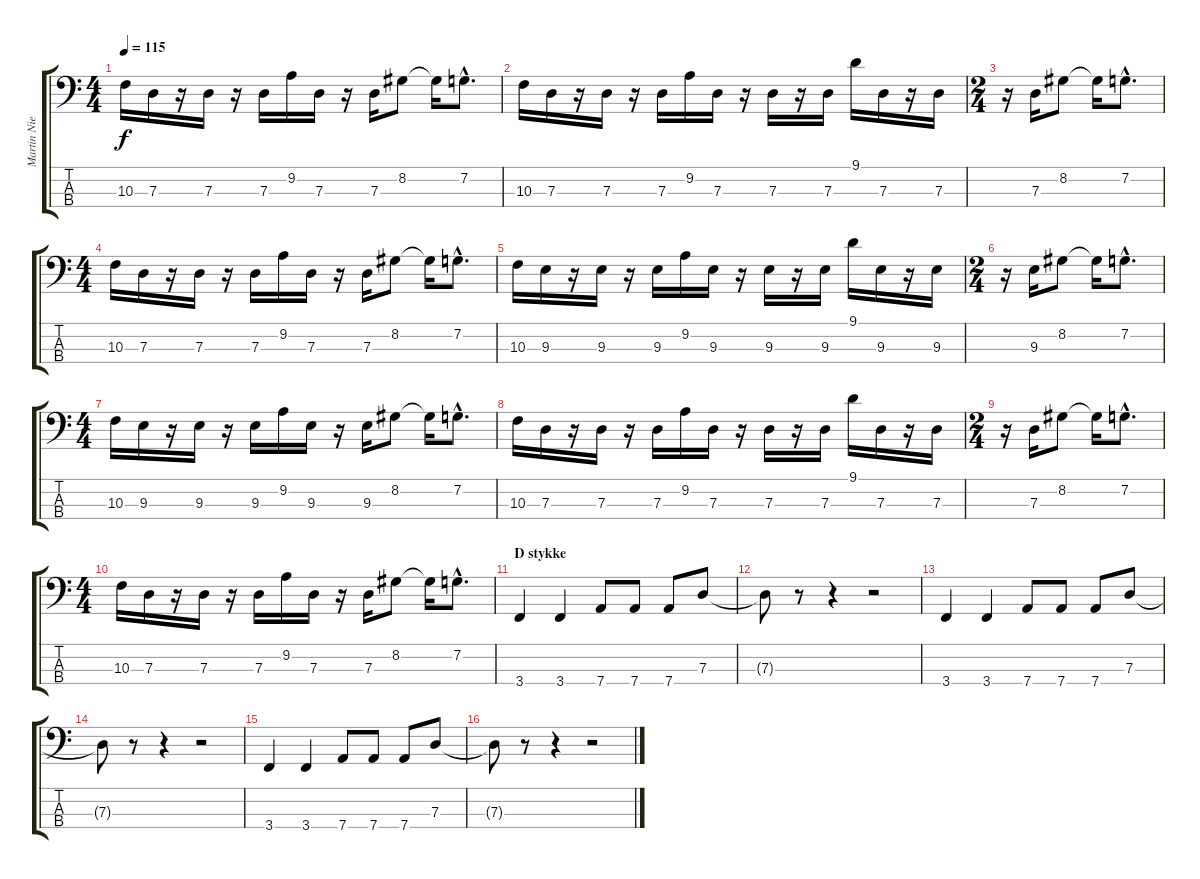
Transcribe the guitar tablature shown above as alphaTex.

\track ("Martin Nielsen (Bass)" "Martin Nie") {instrument electricbasspick}
\staff {score tabs}
\tuning (F2 C2 G1 D1) {hide}
\ts (4 4)
\tempo 115
\clef f4
\ks c
10.3.16{dy f} 7.3.16 r.16 7.3.16 r.16 7.3.16 9.2.16 7.3.16 r.16 7.3.16 8.2.8 8.2{t}.16 7.2{hac}.8{d} |
10.3.16 7.3.16 r.16 7.3.16 r.16 7.3.16 9.2.16 7.3.16 r.16 7.3.16 r.16 7.3.16 9.1.16 7.3.16 r.16 7.3.16 |
\ts (2 4)
r.16 7.3.16 8.2.8 8.2{t}.16 7.2{hac}.8{d} |
\ts (4 4)
10.3.16 7.3.16 r.16 7.3.16 r.16 7.3.16 9.2.16 7.3.16 r.16 7.3.16 8.2.8 8.2{t}.16 7.2{hac}.8{d} |
10.3.16 9.3.16 r.16 9.3.16 r.16 9.3.16 9.2.16 9.3.16 r.16 9.3.16 r.16 9.3.16 9.1.16 9.3.16 r.16 9.3.16 |
\ts (2 4)
r.16 9.3.16 8.2.8 8.2{t}.16 7.2{hac}.8{d} |
\ts (4 4)
10.3.16 9.3.16 r.16 9.3.16 r.16 9.3.16 9.2.16 9.3.16 r.16 9.3.16 8.2.8 8.2{t}.16 7.2{hac}.8{d} |
10.3.16 7.3.16 r.16 7.3.16 r.16 7.3.16 9.2.16 7.3.16 r.16 7.3.16 r.16 7.3.16 9.1.16 7.3.16 r.16 7.3.16 |
\ts (2 4)
r.16 7.3.16 8.2.8 8.2{t}.16 7.2{hac}.8{d} |
\ts (4 4)
10.3.16 7.3.16 r.16 7.3.16 r.16 7.3.16 9.2.16 7.3.16 r.16 7.3.16 8.2.8 8.2{t}.16 7.2{hac}.8{d} |
\section ("" "D stykke")
3.4.4 3.4.4 7.4.8 7.4.8 7.4.8 7.3.8 |
7.3{t}.8 r.8 r.4 r.2 |
3.4.4 3.4.4 7.4.8 7.4.8 7.4.8 7.3.8 |
7.3{t}.8 r.8 r.4 r.2 |
3.4.4 3.4.4 7.4.8 7.4.8 7.4.8 7.3.8 |
7.3{t}.8 r.8 r.4 r.2
